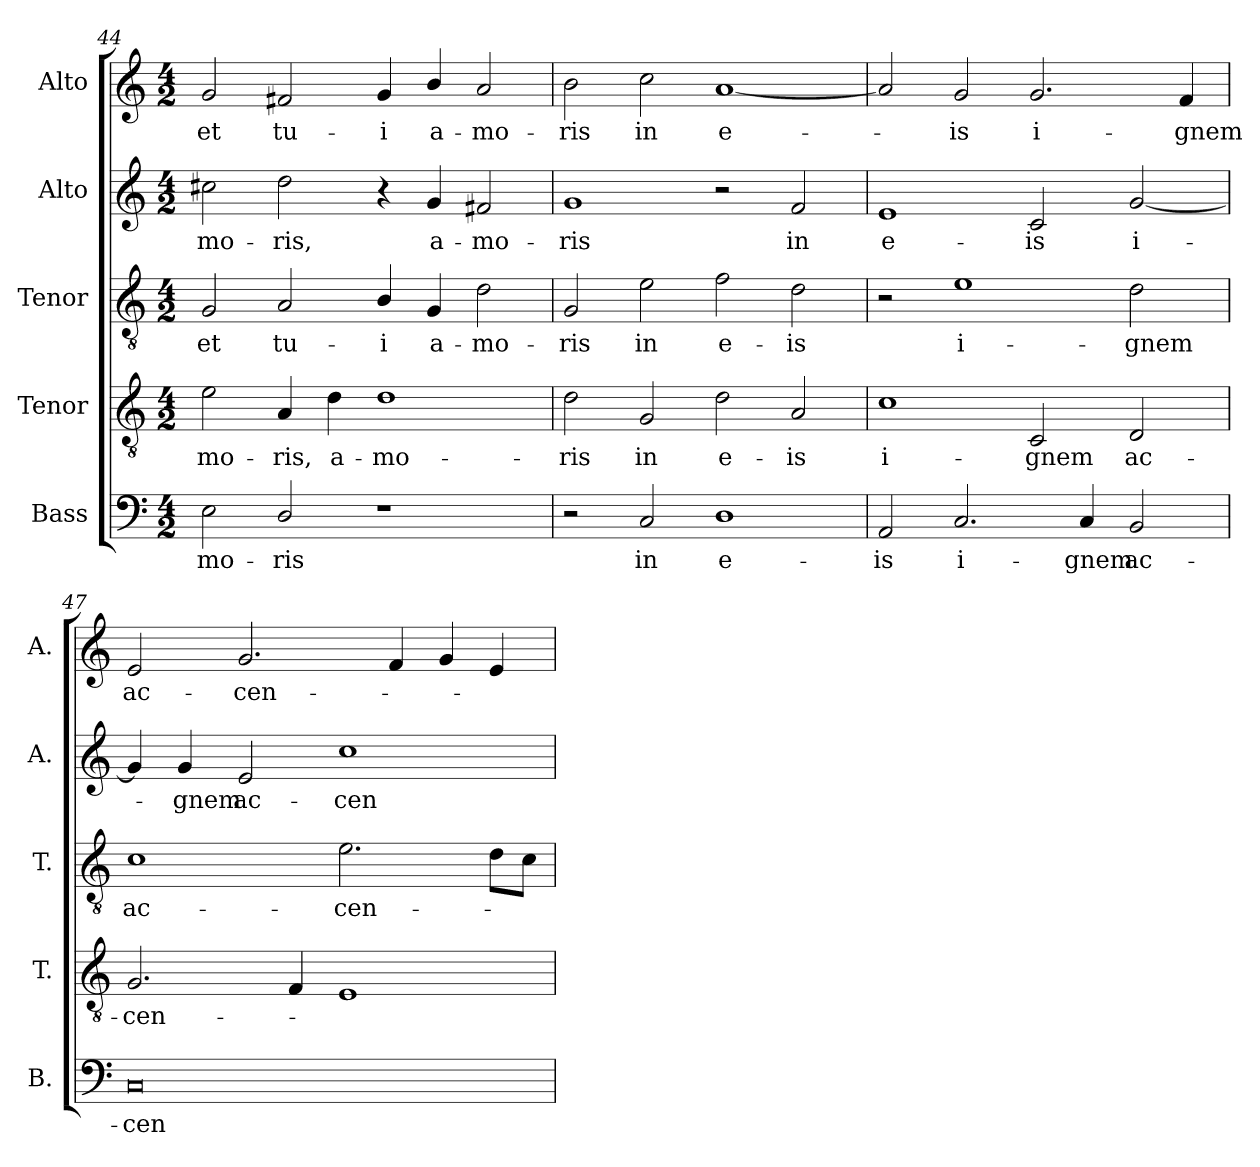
**kern	**text	**kern	**text	**kern	**text	**kern	**text	**kern	**text
*part5	*part5	*part4	*part4	*part3	*part3	*part2	*part2	*part1	*part1
*staff5	*staff5	*staff4	*staff4	*staff3	*staff3	*staff2	*staff2	*staff1	*staff1
*I"Bass	*	*I"Tenor	*	*I"Tenor	*	*I"Alto	*	*I"Alto	*
*I'B.	*	*I'T.	*	*I'T.	*	*I'A.	*	*I'A.	*
!!LO:LB:g=z
*clefF4	*	*clefGv2	*	*clefGv2	*	*clefG2	*	*clefG2	*
*	*	*ITrd7c12	*	*ITrd7c12	*	*	*	*	*
*k[]	*	*k[]	*	*k[]	*	*k[]	*	*k[]	*
*C:	*	*C:	*	*C:	*	*C:	*	*C:	*
*M4/2	*	*M4/2	*	*M4/2	*	*M4/2	*	*M4/2	*
=44	=44	=44	=44	=44	=44	=44	=44	=44	=44
!	!LO:LY:b:color=#000000	!	!	!	!	!	!	!	!
!	!	!	!LO:LY:b:color=#000000	!	!	!	!	!	!
!	!	!	!	!	!LO:LY:b:color=#000000	!	!	!	!
!	!	!	!	!	!	!	!LO:LY:b:color=#000000	!	!
!	!	!	!	!	!	!	!	!	!LO:LY:b:color=#000000
2Ei\	-mo-	2Ei\	-mo-	2GGi/	et	2cc#Xi\	-mo-	2gi/	et
!	!LO:LY:b:color=#000000	!	!	!	!	!	!	!	!
!	!	!	!LO:LY:b:color=#000000	!	!	!	!	!	!
!	!	!	!	!	!LO:LY:b:color=#000000	!	!	!	!
!	!	!	!	!	!	!	!LO:LY:b:color=#000000	!	!
!	!	!	!	!	!	!	!	!	!LO:LY:b:color=#000000
2Di/	-ris	4AAi/	-ris,	2AAi/	tu-	2ddi\	-ris,	2f#Xi/	tu-
!	!	!	!LO:LY:b:color=#000000	!	!	!	!	!	!
.	.	4Di\	a-	.	.	.	.	.	.
!	!	!	!LO:LY:b:color=#000000	!	!	!	!	!	!
!	!	!	!	!	!LO:LY:b:color=#000000	!	!	!	!
!	!	!	!	!	!	!	!	!	!LO:LY:b:color=#000000
1r	.	1Di	-mo-	4BBi/	-i	4r	.	4gi/	-i
!	!	!	!	!	!LO:LY:b:color=#000000	!	!	!	!
!	!	!	!	!	!	!	!LO:LY:b:color=#000000	!	!
!	!	!	!	!	!	!	!	!	!LO:LY:b:color=#000000
.	.	.	.	4GGi/	a-	4gi/	a-	4bi/	a-
!	!	!	!	!	!LO:LY:b:color=#000000	!	!	!	!
!	!	!	!	!	!	!	!LO:LY:b:color=#000000	!	!
!	!	!	!	!	!	!	!	!	!LO:LY:b:color=#000000
.	.	.	.	2Di\	-mo-	2f#Xi/	-mo-	2ai/	-mo-
=45	=45	=45	=45	=45	=45	=45	=45	=45	=45
!	!	!	!LO:LY:b:color=#000000	!	!	!	!	!	!
!	!	!	!	!	!LO:LY:b:color=#000000	!	!	!	!
!	!	!	!	!	!	!	!LO:LY:b:color=#000000	!	!
!	!	!	!	!	!	!	!	!	!LO:LY:b:color=#000000
2r	.	2Di\	-ris	2GGi/	-ris	1gi	-ris	2bi\	-ris
!	!LO:LY:b:color=#000000	!	!	!	!	!	!	!	!
!	!	!	!LO:LY:b:color=#000000	!	!	!	!	!	!
!	!	!	!	!	!LO:LY:b:color=#000000	!	!	!	!
!	!	!	!	!	!	!	!	!	!LO:LY:b:color=#000000
2Ci/	in	2GGi/	in	2Ei\	in	.	.	2cci\	in
!	!LO:LY:b:color=#000000	!	!	!	!	!	!	!	!
!	!	!	!LO:LY:b:color=#000000	!	!	!	!	!	!
!	!	!	!	!	!LO:LY:b:color=#000000	!	!	!	!
!	!	!	!	!	!	!	!	!	!LO:LY:b:color=#000000
1Di	e-	2Di\	e-	2Fi\	e-	2r	.	[1ai	e-
!	!	!	!LO:LY:b:color=#000000	!	!	!	!	!	!
!	!	!	!	!	!LO:LY:b:color=#000000	!	!	!	!
!	!	!	!	!	!	!	!LO:LY:b:color=#000000	!	!
.	.	2AAi/	-is	2Di\	-is	2fi/	in	.	.
=46	=46	=46	=46	=46	=46	=46	=46	=46	=46
!	!LO:LY:b:color=#000000	!	!	!	!	!	!	!	!
!	!	!	!LO:LY:b:color=#000000	!	!	!	!	!	!
!	!	!	!	!	!	!	!LO:LY:b:color=#000000	!	!
2AAi/	-is	1Ci	i-	2r	.	1ei	e-	2ai/]	.
!	!LO:LY:b:color=#000000	!	!	!	!	!	!	!	!
!	!	!	!	!	!LO:LY:b:color=#000000	!	!	!	!
!	!	!	!	!	!	!	!	!	!LO:LY:b:color=#000000
2.Ci/	i-	.	.	1Ei	i-	.	.	2gi/	-is
!	!	!	!LO:LY:b:color=#000000	!	!	!	!	!	!
!	!	!	!	!	!	!	!LO:LY:b:color=#000000	!	!
!	!	!	!	!	!	!	!	!	!LO:LY:b:color=#000000
.	.	2CCi/	-gnem	.	.	2ci/	-is	2.gi/	i-
!	!LO:LY:b:color=#000000	!	!	!	!	!	!	!	!
4Ci/	-gnem	.	.	.	.	.	.	.	.
!	!LO:LY:b:color=#000000	!	!	!	!	!	!	!	!
!	!	!	!LO:LY:b:color=#000000	!	!	!	!	!	!
!	!	!	!	!	!LO:LY:b:color=#000000	!	!	!	!
!	!	!	!	!	!	!	!LO:LY:b:color=#000000	!	!
2BBi/	ac-	2DDi/	ac-	2Di\	-gnem	[2gi/	i-	.	.
!	!	!	!	!	!	!	!	!	!LO:LY:b:color=#000000
.	.	.	.	.	.	.	.	4fi/	-gnem
=47	=47	=47	=47	=47	=47	=47	=47	=47	=47
!	!LO:LY:b:color=#000000	!	!	!	!	!	!	!	!
!	!	!	!LO:LY:b:color=#000000	!	!	!	!	!	!
!	!	!	!	!	!LO:LY:b:color=#000000	!	!	!	!
!	!	!	!	!	!	!	!	!	!LO:LY:b:color=#000000
0Ci	-cen-	2.GGi/	-cen-	1Ci	ac-	4gi/]	.	2ei/	ac-
!	!	!	!	!	!	!	!LO:LY:b:color=#000000	!	!
.	.	.	.	.	.	4gi/	-gnem	.	.
!	!	!	!	!	!	!	!LO:LY:b:color=#000000	!	!
!	!	!	!	!	!	!	!	!	!LO:LY:b:color=#000000
.	.	.	.	.	.	2ei/	ac-	2.gi/	-cen-
.	.	4FFi/	.	.	.	.	.	.	.
!	!	!	!	!	!LO:LY:b:color=#000000	!	!	!	!
!	!	!	!	!	!	!	!LO:LY:b:color=#000000	!	!
.	.	1EEi	.	2.Ei\	-cen-	1cci	-cen-	.	.
.	.	.	.	.	.	.	.	4fi/	.
.	.	.	.	.	.	.	.	4gi/	.
.	.	.	.	8Di\L	.	.	.	4ei/	.
.	.	.	.	8Ci\J	.	.	.	.	.
=	=	=	=	=	=	=	=	=	=
*-	*-	*-	*-	*-	*-	*-	*-	*-	*-
